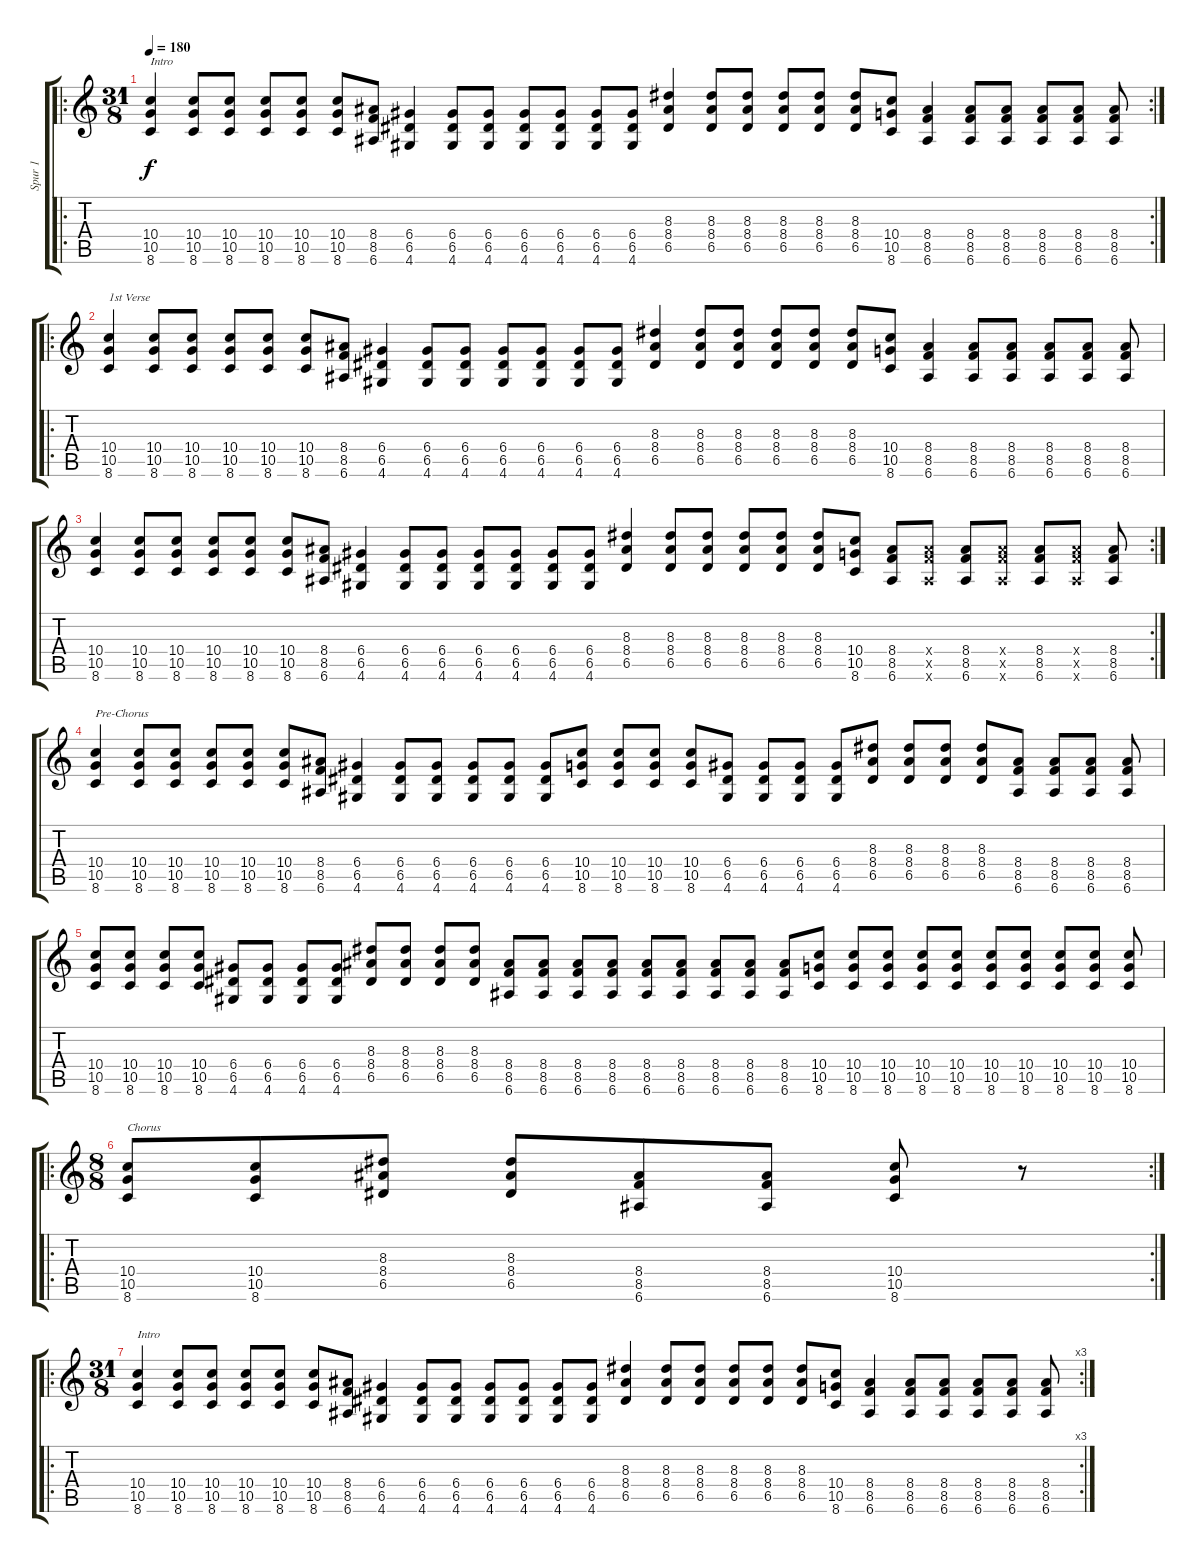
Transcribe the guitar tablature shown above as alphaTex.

\track ("Spur 1" "Spur 1") {instrument distortionguitar}
\staff {score tabs}
\tuning (E4 B3 G3 D3 A2 E2) {hide}
\ro
\rc 2
\ts (31 8)
\tempo 180
\clef g2
\ks c
(10.4 10.5 8.6).4{txt "Intro" dy f instrument distortionguitar} (10.4 10.5 8.6).8 (10.4 10.5 8.6).8 (10.4 10.5 8.6).8 (10.4 10.5 8.6).8 (10.4 10.5 8.6).8 (8.4 8.5 6.6).8 (6.4 6.5 4.6).4 (6.4 6.5 4.6).8 (6.4 6.5 4.6).8 (6.4 6.5 4.6).8 (6.4 6.5 4.6).8 (6.4 6.5 4.6).8 (6.4 6.5 4.6).8 (8.3 8.4 6.5).4 (8.3 8.4 6.5).8 (8.3 8.4 6.5).8 (8.3 8.4 6.5).8 (8.3 8.4 6.5).8 (8.3 8.4 6.5).8 (10.4 10.5 8.6).8 (8.4 8.5 6.6).4 (8.4 8.5 6.6).8 (8.4 8.5 6.6).8 (8.4 8.5 6.6).8 (8.4 8.5 6.6).8 (8.4 8.5 6.6).8 |
\ro
(10.4 10.5 8.6).4{txt "1st Verse"} (10.4 10.5 8.6).8 (10.4 10.5 8.6).8 (10.4 10.5 8.6).8 (10.4 10.5 8.6).8 (10.4 10.5 8.6).8 (8.4 8.5 6.6).8 (6.4 6.5 4.6).4 (6.4 6.5 4.6).8 (6.4 6.5 4.6).8 (6.4 6.5 4.6).8 (6.4 6.5 4.6).8 (6.4 6.5 4.6).8 (6.4 6.5 4.6).8 (8.3 8.4 6.5).4 (8.3 8.4 6.5).8 (8.3 8.4 6.5).8 (8.3 8.4 6.5).8 (8.3 8.4 6.5).8 (8.3 8.4 6.5).8 (10.4 10.5 8.6).8 (8.4 8.5 6.6).4 (8.4 8.5 6.6).8 (8.4 8.5 6.6).8 (8.4 8.5 6.6).8 (8.4 8.5 6.6).8 (8.4 8.5 6.6).8 |
\rc 2
(10.4 10.5 8.6).4 (10.4 10.5 8.6).8 (10.4 10.5 8.6).8 (10.4 10.5 8.6).8 (10.4 10.5 8.6).8 (10.4 10.5 8.6).8 (8.4 8.5 6.6).8 (6.4 6.5 4.6).4 (6.4 6.5 4.6).8 (6.4 6.5 4.6).8 (6.4 6.5 4.6).8 (6.4 6.5 4.6).8 (6.4 6.5 4.6).8 (6.4 6.5 4.6).8 (8.3 8.4 6.5).4 (8.3 8.4 6.5).8 (8.3 8.4 6.5).8 (8.3 8.4 6.5).8 (8.3 8.4 6.5).8 (8.3 8.4 6.5).8 (10.4 10.5 8.6).8 (8.4 8.5 6.6).8 (8.4{x} 8.5{x} 6.6{x}).8 (8.4 8.5 6.6).8 (8.4{x} 8.5{x} 6.6{x}).8 (8.4 8.5 6.6).8 (8.4{x} 8.5{x} 6.6{x}).8 (8.4 8.5 6.6).8 |
(10.4 10.5 8.6).4{txt "Pre-Chorus"} (10.4 10.5 8.6).8 (10.4 10.5 8.6).8 (10.4 10.5 8.6).8 (10.4 10.5 8.6).8 (10.4 10.5 8.6).8 (8.4 8.5 6.6).8 (6.4 6.5 4.6).4 (6.4 6.5 4.6).8 (6.4 6.5 4.6).8 (6.4 6.5 4.6).8 (6.4 6.5 4.6).8 (6.4 6.5 4.6).8 (10.4 10.5 8.6).8 (10.4 10.5 8.6).8 (10.4 10.5 8.6).8 (10.4 10.5 8.6).8 (6.4 6.5 4.6).8 (6.4 6.5 4.6).8 (6.4 6.5 4.6).8 (6.4 6.5 4.6).8 (8.3 8.4 6.5).8 (8.3 8.4 6.5).8 (8.3 8.4 6.5).8 (8.3 8.4 6.5).8 (8.4 8.5 6.6).8 (8.4 8.5 6.6).8 (8.4 8.5 6.6).8 (8.4 8.5 6.6).8 |
(10.4 10.5 8.6).8 (10.4 10.5 8.6).8 (10.4 10.5 8.6).8 (10.4 10.5 8.6).8 (6.4 6.5 4.6).8 (6.4 6.5 4.6).8 (6.4 6.5 4.6).8 (6.4 6.5 4.6).8 (8.3 8.4 6.5).8 (8.3 8.4 6.5).8 (8.3 8.4 6.5).8 (8.3 8.4 6.5).8 (8.4 8.5 6.6).8 (8.4 8.5 6.6).8 (8.4 8.5 6.6).8 (8.4 8.5 6.6).8 (8.4 8.5 6.6).8 (8.4 8.5 6.6).8 (8.4 8.5 6.6).8 (8.4 8.5 6.6).8 (8.4 8.5 6.6).8 (10.4 10.5 8.6).8 (10.4 10.5 8.6).8 (10.4 10.5 8.6).8 (10.4 10.5 8.6).8 (10.4 10.5 8.6).8 (10.4 10.5 8.6).8 (10.4 10.5 8.6).8 (10.4 10.5 8.6).8 (10.4 10.5 8.6).8 (10.4 10.5 8.6).8 |
\ro
\rc 2
\ts (8 8)
(10.4 10.5 8.6).8{txt "Chorus"} (10.4 10.5 8.6).8 (8.3 8.4 6.5).8 (8.3 8.4 6.5).8 (8.4 8.5 6.6).8 (8.4 8.5 6.6).8 (10.4 10.5 8.6).8 r.8 |
\ro
\rc 3
\ts (31 8)
(10.4 10.5 8.6).4{txt "Intro"} (10.4 10.5 8.6).8 (10.4 10.5 8.6).8 (10.4 10.5 8.6).8 (10.4 10.5 8.6).8 (10.4 10.5 8.6).8 (8.4 8.5 6.6).8 (6.4 6.5 4.6).4 (6.4 6.5 4.6).8 (6.4 6.5 4.6).8 (6.4 6.5 4.6).8 (6.4 6.5 4.6).8 (6.4 6.5 4.6).8 (6.4 6.5 4.6).8 (8.3 8.4 6.5).4 (8.3 8.4 6.5).8 (8.3 8.4 6.5).8 (8.3 8.4 6.5).8 (8.3 8.4 6.5).8 (8.3 8.4 6.5).8 (10.4 10.5 8.6).8 (8.4 8.5 6.6).4 (8.4 8.5 6.6).8 (8.4 8.5 6.6).8 (8.4 8.5 6.6).8 (8.4 8.5 6.6).8 (8.4 8.5 6.6).8
